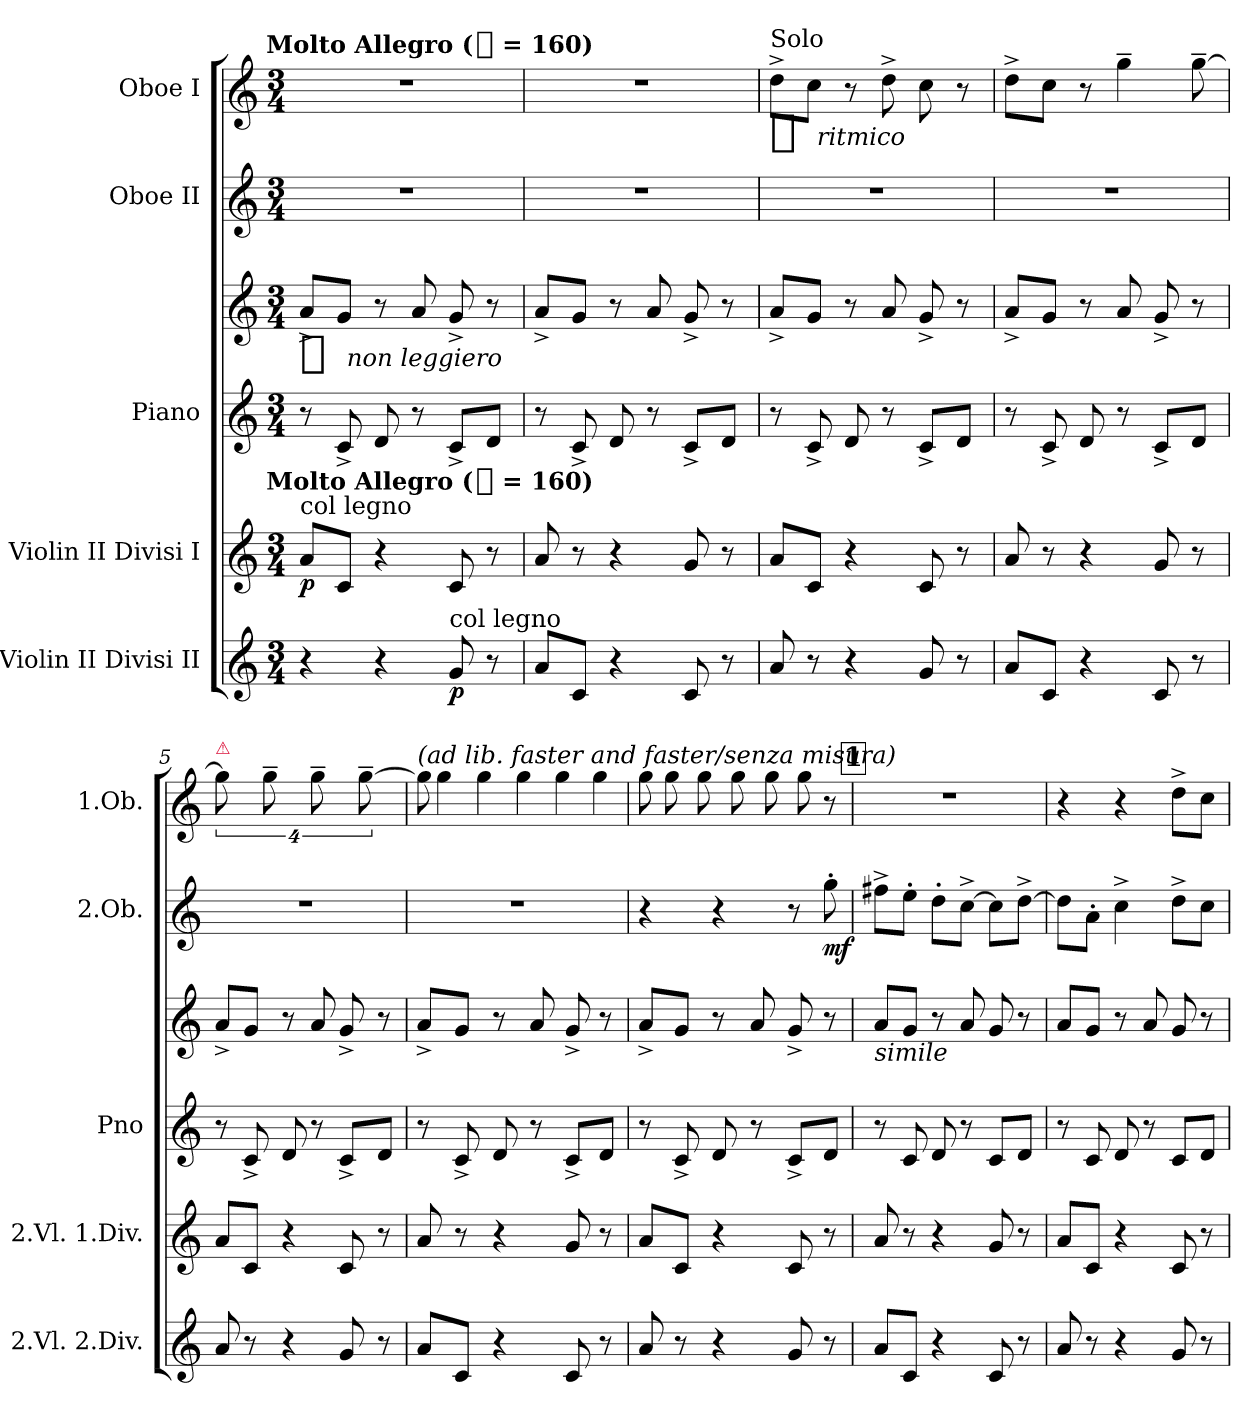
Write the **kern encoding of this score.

**kern	**dynam	**kern	**dynam	**kern	**kern	**dynam	**kern	**dynam	**kern	**dynam
*part5	*part5	*part4	*part4	*part3	*part3	*part3	*part2	*part2	*part1	*part1
*staff6	*staff6	*staff5	*staff5	*staff4	*staff3	*staff3/4	*staff2	*staff2	*staff1	*staff1
*I"Violin II Divisi II	*	*I"Violin II Divisi I	*	*I"Piano	*	*	*I"Oboe II	*	*I"Oboe I	*
*I'2.Vl. 2.Div.	*	*I'2.Vl. 1.Div.	*	*I'Pno	*	*	*I'2.Ob.	*	*I'1.Ob.	*
*clefG2	*	*clefG2	*	*clefG2	*clefG2	*	*clefG2	*	*clefG2	*
*k[]	*	*k[]	*	*k[]	*k[]	*	*k[]	*	*k[]	*
*C:	*	*C:	*	*C:	*C:	*	*C:	*	*C:	*
!!LO:TX:omd:t=Molto Allegro ([quarter] = 160)
*M3/4	*	*M3/4	*	*M3/4	*M3/4	*	*M3/4	*	*M3/4	*
*MM160	*	*MM160	*	*MM160	*MM160	*	*MM160	*	*MM160	*
=1	=1	=1	=1	=1	=1	=1	=1	=1	=1	=1
!	!	!LO:TX:a:t=col legno	!	!	!	!	!	!	!	!
!	!	!LO:TX:t=Molto Allegro ([quarter] = 160)	!	!	!	!	!	!	!	!
!	!	!	!	!	!	!LO:DY:t=%s non leggiero	!	!	!	!
4r	.	8aL	p	8r	8a^L	p	4%3r	.	4%3r	.
.	.	8cJ	.	8c^	8gJ	.	.	.	.	.
4r	.	4r	.	8d	8r	.	.	.	.	.
.	.	.	.	8r	8a	.	.	.	.	.
!LO:TX:a:t=col legno	!	!	!	!	!	!	!	!	!	!
8g	p	8c	.	8c^L	8g^	.	.	.	.	.
8r	.	8r	.	8dJ	8r	.	.	.	.	.
=2	=2	=2	=2	=2	=2	=2	=2	=2	=2	=2
8aL	.	8a	.	8r	8a^L	.	4%3r	.	4%3r	.
8cJ	.	8r	.	8c^	8gJ	.	.	.	.	.
4r	.	4r	.	8d	8r	.	.	.	.	.
.	.	.	.	8r	8a	.	.	.	.	.
8c	.	8g	.	8c^L	8g^	.	.	.	.	.
8r	.	8r	.	8dJ	8r	.	.	.	.	.
=3	=3	=3	=3	=3	=3	=3	=3	=3	=3	=3
!	!	!	!	!	!	!	!	!	!LO:TX:a:t=Solo	!
!	!	!	!	!	!	!	!	!	!	!LO:DY:t=%s ritmico
8a	.	8aL	.	8r	8a^L	.	4%3r	.	8dd^L	mf
8r	.	8cJ	.	8c^	8gJ	.	.	.	8ccJ	.
4r	.	4r	.	8d	8r	.	.	.	8r	.
.	.	.	.	8r	8a	.	.	.	8dd^	.
8g	.	8c	.	8c^L	8g^	.	.	.	8cc	.
8r	.	8r	.	8dJ	8r	.	.	.	8r	.
=4	=4	=4	=4	=4	=4	=4	=4	=4	=4	=4
8aL	.	8a	.	8r	8a^L	.	4%3r	.	8dd^L	.
8cJ	.	8r	.	8c^	8gJ	.	.	.	8ccJ	.
4r	.	4r	.	8d	8r	.	.	.	8r	.
.	.	.	.	8r	8a	.	.	.	4gg~	.
8c	.	8g	.	8c^L	8g^	.	.	.	.	.
8r	.	8r	.	8dJ	8r	.	.	.	[8gg~	.
=5	=5	=5	=5	=5	=5	=5	=5	=5	=5	=5
!	!	!	!	!	!	!	!	!	!LO:TX:a:color=crimson:t=⚠	!
8a	.	8aL	.	8r	8a^L	.	4%3r	.	16%3gg]	.
8r	.	8cJ	.	8c^	8gJ	.	.	.	.	.
.	.	.	.	.	.	.	.	.	16%3gg~	.
4r	.	4r	.	8d	8r	.	.	.	.	.
.	.	.	.	8r	8a	.	.	.	16%3gg~	.
8g	.	8c	.	8c^L	8g^	.	.	.	.	.
.	.	.	.	.	.	.	.	.	[16%3gg~	.
8r	.	8r	.	8dJ	8r	.	.	.	.	.
=6	=6	=6	=6	=6	=6	=6	=6	=6	=6	=6
*	*	*	*	*	*	*	*	*	*Xtuplet	*
!	!	!	!	!	!	!	!	!	!LO:TX:a:i:t=(ad lib. faster and faster/senza misura)	!
8aL	.	8a	.	8r	8a^L	.	4%3r	.	44%3gg]	.
.	.	.	.	.	.	.	.	.	22%3gg	.
8cJ	.	8r	.	8c^	8gJ	.	.	.	.	.
.	.	.	.	.	.	.	.	.	22%3gg	.
4r	.	4r	.	8d	8r	.	.	.	.	.
.	.	.	.	.	.	.	.	.	22%3gg	.
.	.	.	.	8r	8a	.	.	.	.	.
.	.	.	.	.	.	.	.	.	22%3gg	.
8c	.	8g	.	8c^L	8g^	.	.	.	.	.
.	.	.	.	.	.	.	.	.	22%3gg	.
8r	.	8r	.	8dJ	8r	.	.	.	.	.
=7	=7	=7	=7	=7	=7	=7	=7	=7	=7	=7
8a	.	8aL	.	8r	8a^L	.	4r	.	48%5gg	.
.	.	.	.	.	.	.	.	.	48%5gg	.
8r	.	8cJ	.	8c^	8gJ	.	.	.	.	.
.	.	.	.	.	.	.	.	.	48%5gg	.
4r	.	4r	.	8d	8r	.	4r	.	.	.
.	.	.	.	.	.	.	.	.	48%5gg	.
.	.	.	.	8r	8a	.	.	.	.	.
.	.	.	.	.	.	.	.	.	48%5gg	.
8g	.	8c	.	8c^L	8g^	.	8r	.	.	.
.	.	.	.	.	.	.	.	.	48%5gg	.
8r	.	8r	.	8dJ	8r	.	8gg'	mf	8r	.
!!LO:REH:place=s1:t=1
=8	=8	=8	=8	=8	=8	=8	=8	=8	=8	=8
!	!	!	!	!	!LO:TX:b:i:t=simile	!	!	!	!	!
8aL	.	8a	.	8r	8aL	.	8ff#X^L	.	4%3r	.
8cJ	.	8r	.	8c	8gJ	.	8ee'J	.	.	.
4r	.	4r	.	8d	8r	.	8dd'L	.	.	.
.	.	.	.	8r	8a	.	[8cc^J	.	.	.
8c	.	8g	.	8cL	8g	.	8ccL]	.	.	.
8r	.	8r	.	8dJ	8r	.	[8dd^J	.	.	.
=9	=9	=9	=9	=9	=9	=9	=9	=9	=9	=9
8a	.	8aL	.	8r	8aL	.	8ddL]	.	4r	.
8r	.	8cJ	.	8c	8gJ	.	8a'J	.	.	.
4r	.	4r	.	8d	8r	.	4cc^	.	4r	.
.	.	.	.	8r	8a	.	.	.	.	.
8g	.	8c	.	8cL	8g	.	8dd^L	.	8dd^L	.
8r	.	8r	.	8dJ	8r	.	8ccJ	.	8ccJ	.
=	=	=	=	=	=	=	=	=	=	=
*-	*-	*-	*-	*-	*-	*-	*-	*-	*-	*-
